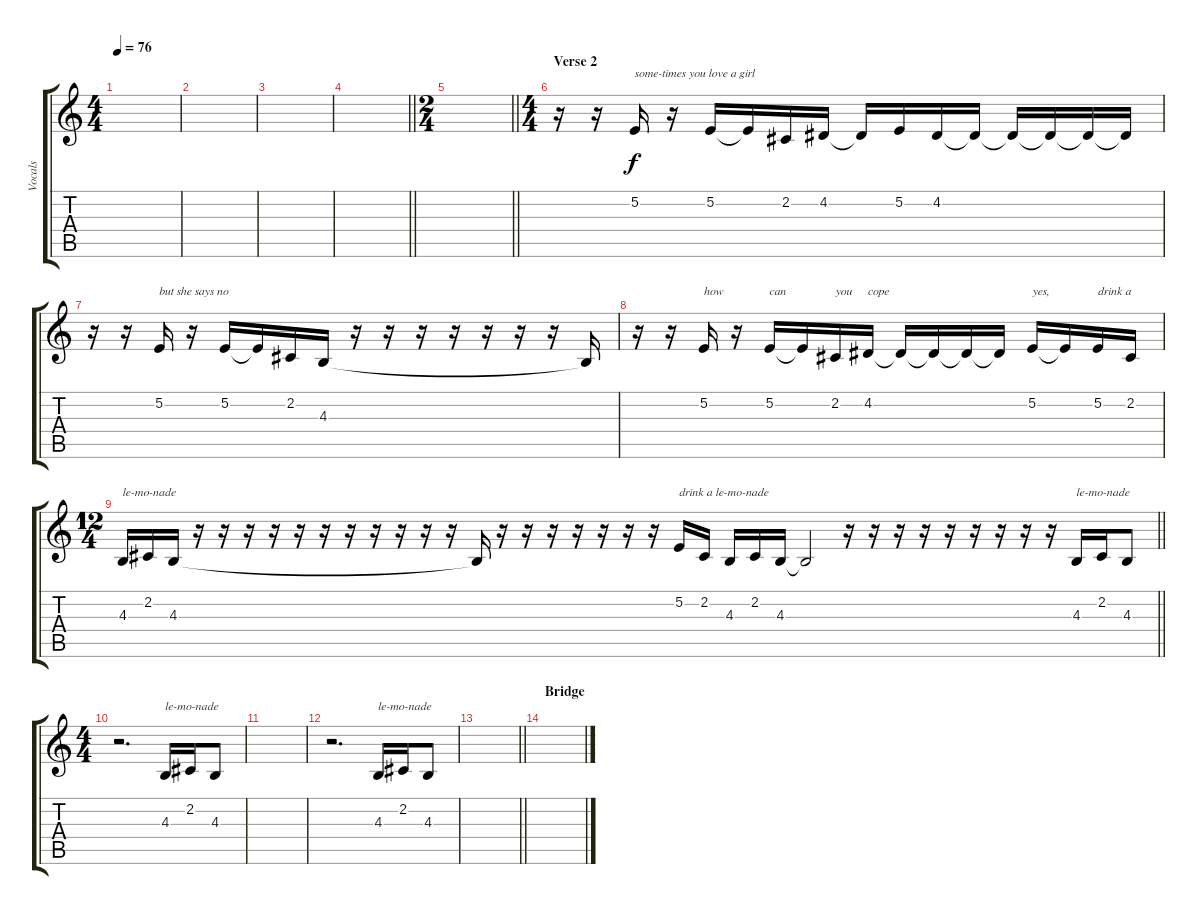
\track ("Vocals" "Vocals") {instrument flute}
\staff {score tabs}
\tuning (E4 B3 G3 D3 A2 E2) {hide}
\ts (4 4)
\tempo 76
\clef g2
\ks c
|
|
|
\barLineRight lightlight
|
\ts (2 4)
\barLineRight lightlight
|
\ts (4 4)
\section ("" "Verse 2")
r.16 r.16 5.2.16{txt "some-times you love a girl"} r.16 5.2.16 5.2{t}.16 2.2.16 4.2.16 4.2{t}.16 5.2.16 4.2.16 4.2{t}.16 4.2{t}.16 4.2{t}.16 4.2{t}.16 4.2{t}.16 |
r.16 r.16 5.2.16{txt "but she says no"} r.16 5.2.16 5.2{t}.16 2.2.16 4.3.16 r.16 r.16 r.16 r.16 r.16 r.16 r.16 4.3{t}.16 |
r.16 r.16 5.2.16{txt "how"} r.16 5.2.16{txt "can"} 5.2{t}.16 2.2.16{txt "you"} 4.2.16{txt "cope"} 4.2{t}.16 4.2{t}.16 4.2{t}.16 4.2{t}.16 5.2.16{txt "yes,"} 5.2{t}.16 5.2.16{txt "drink a"} 2.2.16 |
\ts (12 4)
\barLineRight lightlight
4.3.16{txt "le-mo-nade"} 2.2.16 4.3.16 r.16 r.16 r.16 r.16 r.16 r.16 r.16 r.16 r.16 r.16 r.16 4.3{t}.16 r.16 r.16 r.16 r.16 r.16 r.16 r.16 5.2.16{txt "drink a le-mo-nade"} 2.2.16 4.3.16 2.2.16 4.3.16 4.3{t}.2 r.16 r.16 r.16 r.16 r.16 r.16 r.16 r.16 r.16 4.3.16{txt "le-mo-nade"} 2.2.16 4.3.8 |
\ts (4 4)
r.2{d} 4.3.16{txt "le-mo-nade"} 2.2.16 4.3.8 |
|
r.2{d} 4.3.16{txt "le-mo-nade"} 2.2.16 4.3.8 |
\barLineRight lightlight
|
\section ("" "Bridge")
